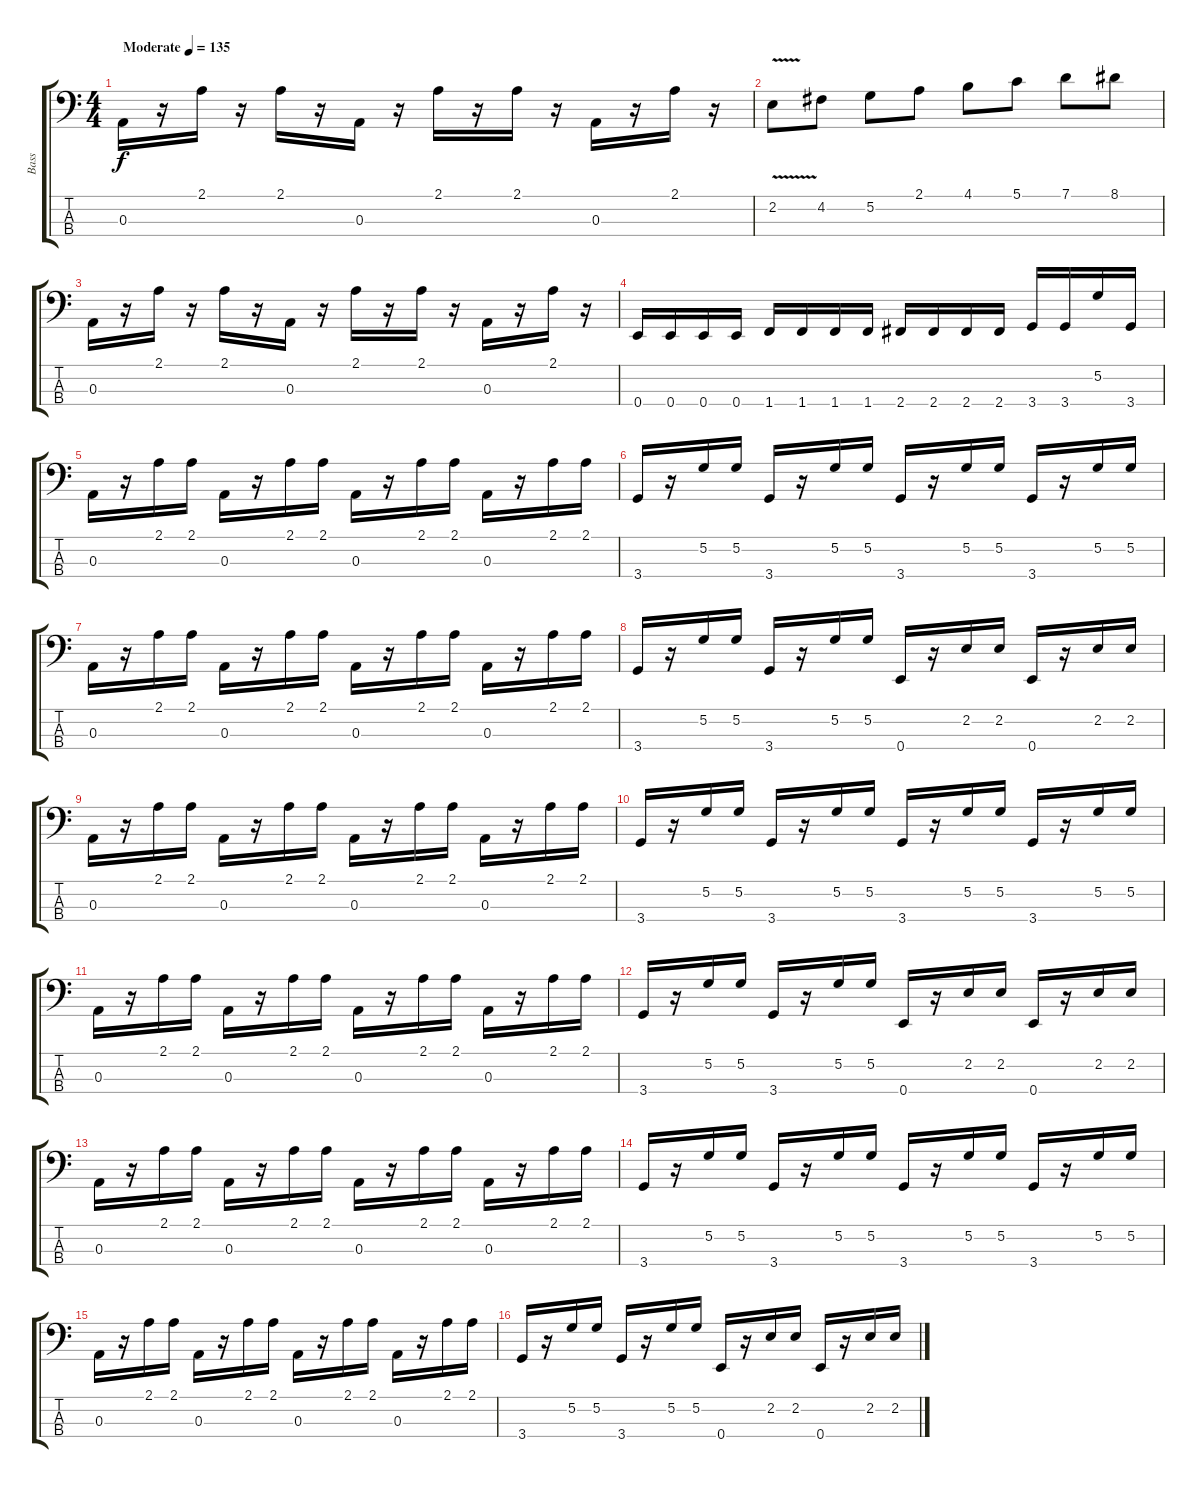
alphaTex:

\track ("Bass" "Bass") {instrument electricbassfinger}
\staff {score tabs}
\tuning (G2 D2 A1 E1) {hide}
\ts (4 4)
\tempo (135 "Moderate")
\clef f4
\ks c
0.3.16{dy f instrument electricbassfinger} r.16 2.1.16 r.16 2.1.16 r.16 0.3.16 r.16 2.1.16 r.16 2.1.16 r.16 0.3.16 r.16 2.1.16 r.16 |
2.2{v}.8 4.2.8 5.2.8 2.1.8 4.1.8 5.1.8 7.1.8 8.1.8 |
0.3.16 r.16 2.1.16 r.16 2.1.16 r.16 0.3.16 r.16 2.1.16 r.16 2.1.16 r.16 0.3.16 r.16 2.1.16 r.16 |
0.4.16 0.4.16 0.4.16 0.4.16 1.4.16 1.4.16 1.4.16 1.4.16 2.4.16 2.4.16 2.4.16 2.4.16 3.4.16 3.4.16 5.2.16 3.4.16 |
0.3.16 r.16 2.1.16 2.1.16 0.3.16 r.16 2.1.16 2.1.16 0.3.16 r.16 2.1.16 2.1.16 0.3.16 r.16 2.1.16 2.1.16 |
3.4.16 r.16 5.2.16 5.2.16 3.4.16 r.16 5.2.16 5.2.16 3.4.16 r.16 5.2.16 5.2.16 3.4.16 r.16 5.2.16 5.2.16 |
0.3.16 r.16 2.1.16 2.1.16 0.3.16 r.16 2.1.16 2.1.16 0.3.16 r.16 2.1.16 2.1.16 0.3.16 r.16 2.1.16 2.1.16 |
3.4.16 r.16 5.2.16 5.2.16 3.4.16 r.16 5.2.16 5.2.16 0.4.16 r.16 2.2.16 2.2.16 0.4.16 r.16 2.2.16 2.2.16 |
0.3.16 r.16 2.1.16 2.1.16 0.3.16 r.16 2.1.16 2.1.16 0.3.16 r.16 2.1.16 2.1.16 0.3.16 r.16 2.1.16 2.1.16 |
3.4.16 r.16 5.2.16 5.2.16 3.4.16 r.16 5.2.16 5.2.16 3.4.16 r.16 5.2.16 5.2.16 3.4.16 r.16 5.2.16 5.2.16 |
0.3.16 r.16 2.1.16 2.1.16 0.3.16 r.16 2.1.16 2.1.16 0.3.16 r.16 2.1.16 2.1.16 0.3.16 r.16 2.1.16 2.1.16 |
3.4.16 r.16 5.2.16 5.2.16 3.4.16 r.16 5.2.16 5.2.16 0.4.16 r.16 2.2.16 2.2.16 0.4.16 r.16 2.2.16 2.2.16 |
0.3.16 r.16 2.1.16 2.1.16 0.3.16 r.16 2.1.16 2.1.16 0.3.16 r.16 2.1.16 2.1.16 0.3.16 r.16 2.1.16 2.1.16 |
3.4.16 r.16 5.2.16 5.2.16 3.4.16 r.16 5.2.16 5.2.16 3.4.16 r.16 5.2.16 5.2.16 3.4.16 r.16 5.2.16 5.2.16 |
0.3.16 r.16 2.1.16 2.1.16 0.3.16 r.16 2.1.16 2.1.16 0.3.16 r.16 2.1.16 2.1.16 0.3.16 r.16 2.1.16 2.1.16 |
3.4.16 r.16 5.2.16 5.2.16 3.4.16 r.16 5.2.16 5.2.16 0.4.16 r.16 2.2.16 2.2.16 0.4.16 r.16 2.2.16 2.2.16
